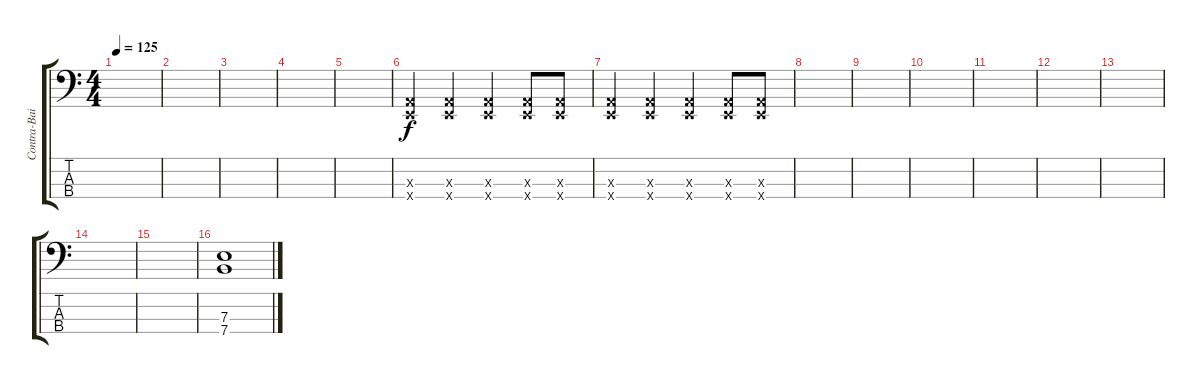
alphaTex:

\track ("Contra-Baixo" "Contra-Bai") {instrument electricbasspick}
\staff {score tabs}
\tuning (G2 D2 A1 E1) {hide}
\ts (4 4)
\tempo 125
\clef f4
\ks c
|
|
|
|
|
(0.3{x} 0.4{x}).4 (0.3{x} 0.4{x}).4 (0.3{x} 0.4{x}).4 (0.3{x} 0.4{x}).8 (0.3{x} 0.4{x}).8 |
(0.3{x} 0.4{x}).4 (0.3{x} 0.4{x}).4 (0.3{x} 0.4{x}).4 (0.3{x} 0.4{x}).8 (0.3{x} 0.4{x}).8 |
|
|
|
|
|
|
|
|
(7.3 7.4).1
